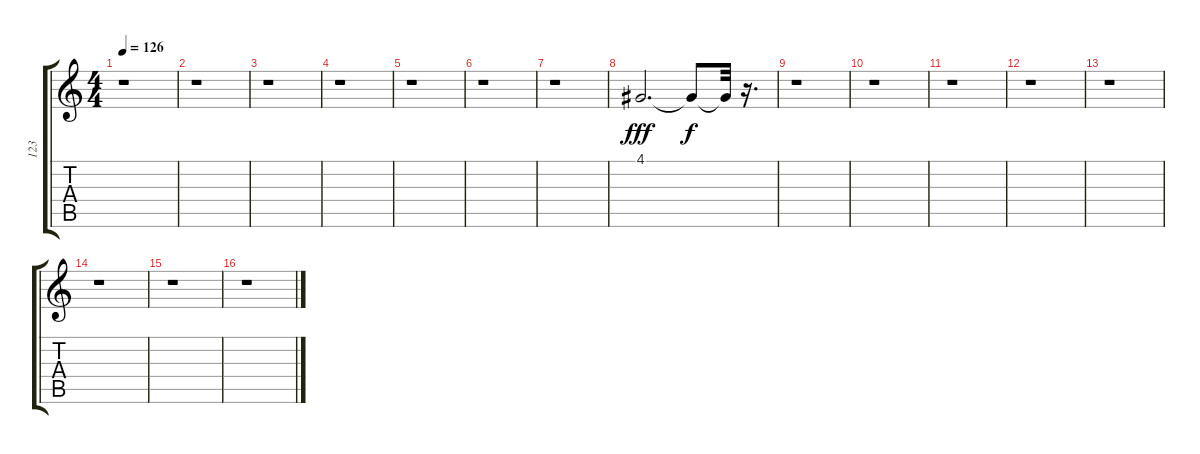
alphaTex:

\track ("123" "123") {instrument seashore}
\staff {score tabs}
\tuning (E4 B3 G3 D3 A2 E2) {hide}
\ts (4 4)
\tempo 126
\clef g2
\ks c
r.1{dy f} |
r.1 |
r.1 |
r.1 |
r.1 |
r.1 |
r.1 |
4.1.2{d dy fff} 4.1{t}.8{dy f} 4.1{t}.32 r.16{d} |
r.1 |
r.1 |
r.1 |
r.1 |
r.1 |
r.1 |
r.1 |
r.1
